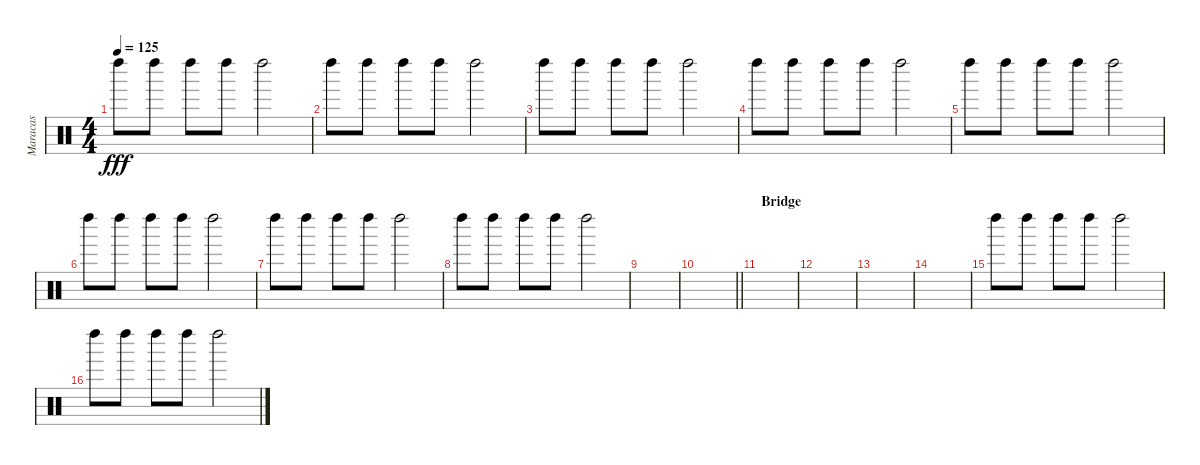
\track ("Maracas" "Maracas") {instrument percussion}
\staff {score}
\articulation defaults
\ts (4 4)
\tempo 125
\clef neutral
\ks c "Left Maraca (hit)".8{dy fff volume 16} "Left Maraca (hit)".8 "Left Maraca (hit)".8 "Left Maraca (hit)".8 "Left Maraca (hit)".2
|
"Left Maraca (hit)".8{volume 16} "Left Maraca (hit)".8 "Left Maraca (hit)".8 "Left Maraca (hit)".8 "Left Maraca (hit)".2 |
"Left Maraca (hit)".8{volume 16} "Left Maraca (hit)".8 "Left Maraca (hit)".8 "Left Maraca (hit)".8 "Left Maraca (hit)".2 |
"Left Maraca (hit)".8{volume 16} "Left Maraca (hit)".8 "Left Maraca (hit)".8 "Left Maraca (hit)".8 "Left Maraca (hit)".2 |
"Left Maraca (hit)".8{volume 16} "Left Maraca (hit)".8 "Left Maraca (hit)".8 "Left Maraca (hit)".8 "Left Maraca (hit)".2 |
"Left Maraca (hit)".8{volume 16} "Left Maraca (hit)".8 "Left Maraca (hit)".8 "Left Maraca (hit)".8 "Left Maraca (hit)".2 |
"Left Maraca (hit)".8{volume 16} "Left Maraca (hit)".8 "Left Maraca (hit)".8 "Left Maraca (hit)".8 "Left Maraca (hit)".2 |
"Left Maraca (hit)".8{volume 16} "Left Maraca (hit)".8 "Left Maraca (hit)".8 "Left Maraca (hit)".8 "Left Maraca (hit)".2 |
|
\barLineRight lightlight
|
\section ("" "Bridge")
|
|
|
|
"Left Maraca (hit)".8{volume 13} "Left Maraca (hit)".8 "Left Maraca (hit)".8 "Left Maraca (hit)".8 "Left Maraca (hit)".2 |
"Left Maraca (hit)".8{volume 13} "Left Maraca (hit)".8 "Left Maraca (hit)".8 "Left Maraca (hit)".8 "Left Maraca (hit)".2
